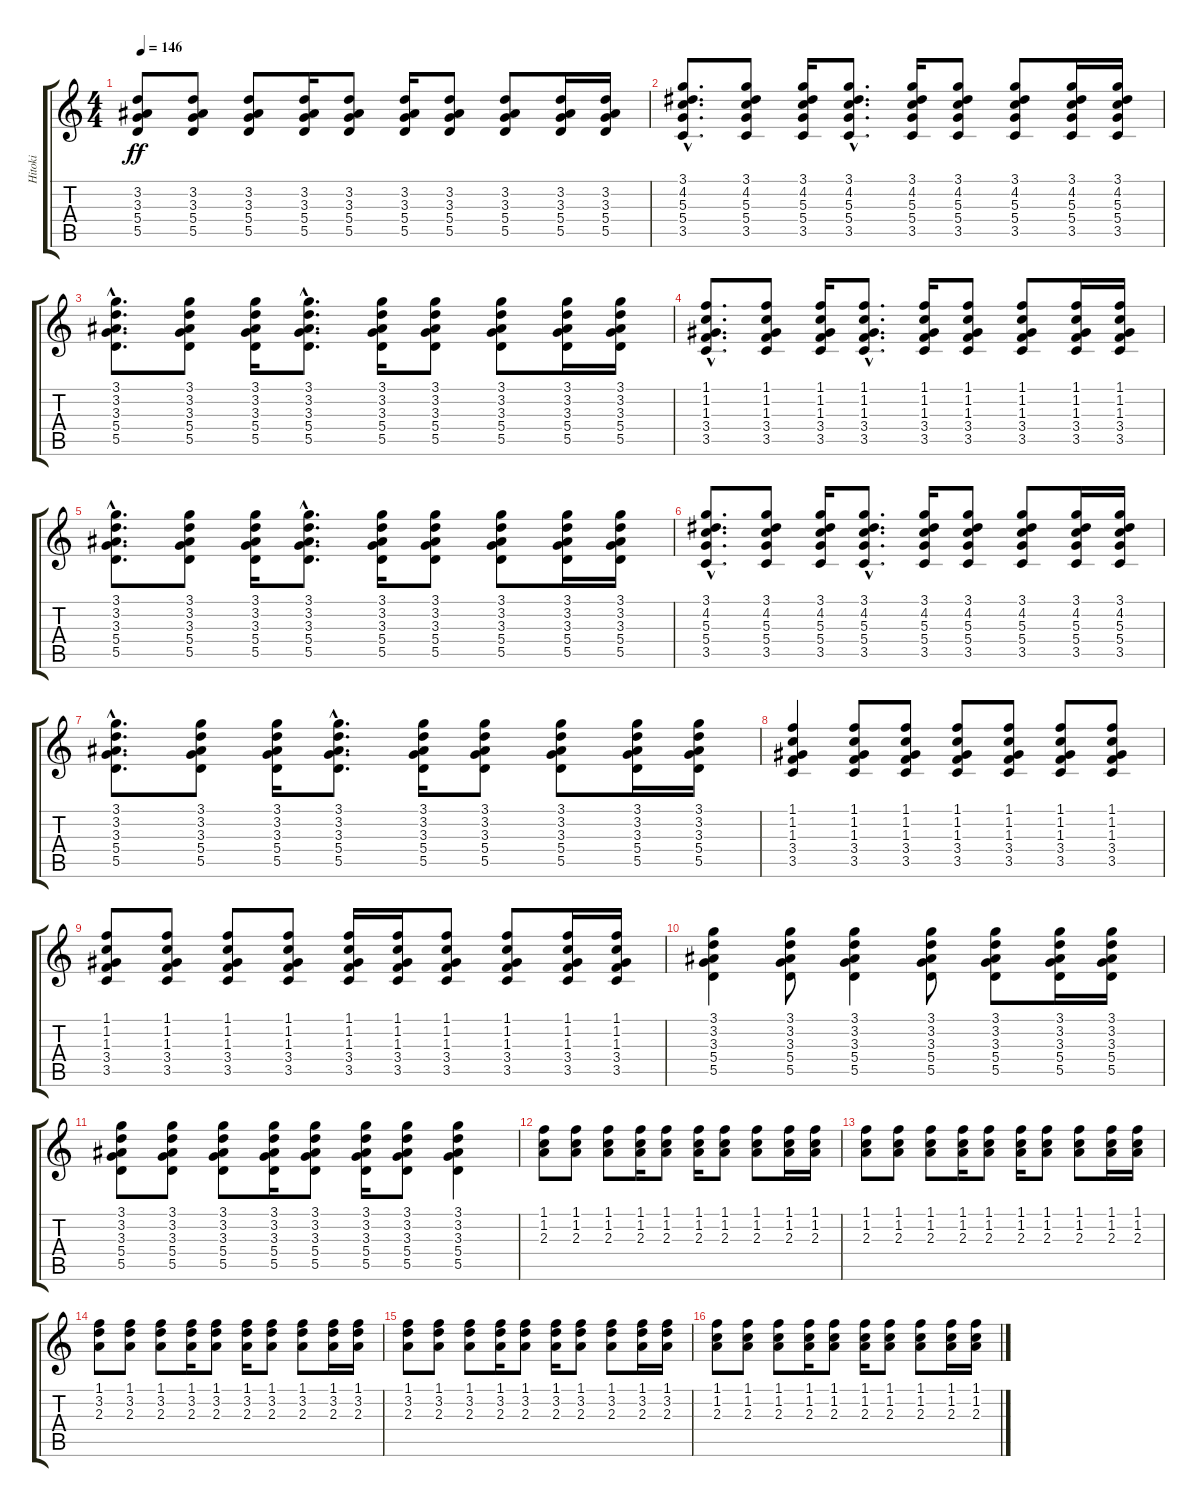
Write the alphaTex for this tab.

\track ("Hitoki " "Hitoki ") {instrument acousticguitarsteel}
\staff {score tabs}
\tuning (E4 B3 G3 D3 A2 E2) {hide}
\ts (4 4)
\tempo 146
\clef g2
\ks c
(3.2 3.3 5.4 5.5).8{dy ff} (3.2 3.3 5.4 5.5).8 (3.2 3.3 5.4 5.5).8 (3.2 3.3 5.4 5.5).16 (3.2 3.3 5.4 5.5).8 (3.2 3.3 5.4 5.5).16 (3.2 3.3 5.4 5.5).8 (3.2 3.3 5.4 5.5).8 (3.2 3.3 5.4 5.5).16 (3.2 3.3 5.4 5.5).16 |
(3.1{hac} 4.2{hac} 5.3{hac} 5.4{hac} 3.5{hac}).8{d} (3.1 4.2 5.3 5.4 3.5).8 (3.1 4.2 5.3 5.4 3.5).16 (3.1{hac} 4.2{hac} 5.3{hac} 5.4{hac} 3.5{hac}).8{d} (3.1 4.2 5.3 5.4 3.5).16 (3.1 4.2 5.3 5.4 3.5).8 (3.1 4.2 5.3 5.4 3.5).8 (3.1 4.2 5.3 5.4 3.5).16 (3.1 4.2 5.3 5.4 3.5).16 |
(3.1{hac} 3.2{hac} 3.3{hac} 5.4{hac} 5.5{hac}).8{d} (3.1 3.2 3.3 5.4 5.5).8 (3.1 3.2 3.3 5.4 5.5).16 (3.1{hac} 3.2{hac} 3.3{hac} 5.4{hac} 5.5{hac}).8{d} (3.1 3.2 3.3 5.4 5.5).16 (3.1 3.2 3.3 5.4 5.5).8 (3.1 3.2 3.3 5.4 5.5).8 (3.1 3.2 3.3 5.4 5.5).16 (3.1 3.2 3.3 5.4 5.5).16 |
(1.1{hac} 1.2{hac} 1.3{hac} 3.4{hac} 3.5{hac}).8{d} (1.1 1.2 1.3 3.4 3.5).8 (1.1 1.2 1.3 3.4 3.5).16 (1.1{hac} 1.2{hac} 1.3{hac} 3.4{hac} 3.5{hac}).8{d} (1.1 1.2 1.3 3.4 3.5).16 (1.1 1.2 1.3 3.4 3.5).8 (1.1 1.2 1.3 3.4 3.5).8 (1.1 1.2 1.3 3.4 3.5).16 (1.1 1.2 1.3 3.4 3.5).16 |
(3.1{hac} 3.2{hac} 3.3{hac} 5.4{hac} 5.5{hac}).8{d} (3.1 3.2 3.3 5.4 5.5).8 (3.1 3.2 3.3 5.4 5.5).16 (3.1{hac} 3.2{hac} 3.3{hac} 5.4{hac} 5.5{hac}).8{d} (3.1 3.2 3.3 5.4 5.5).16 (3.1 3.2 3.3 5.4 5.5).8 (3.1 3.2 3.3 5.4 5.5).8 (3.1 3.2 3.3 5.4 5.5).16 (3.1 3.2 3.3 5.4 5.5).16 |
(3.1{hac} 4.2{hac} 5.3{hac} 5.4{hac} 3.5{hac}).8{d} (3.1 4.2 5.3 5.4 3.5).8 (3.1 4.2 5.3 5.4 3.5).16 (3.1{hac} 4.2{hac} 5.3{hac} 5.4{hac} 3.5{hac}).8{d} (3.1 4.2 5.3 5.4 3.5).16 (3.1 4.2 5.3 5.4 3.5).8 (3.1 4.2 5.3 5.4 3.5).8 (3.1 4.2 5.3 5.4 3.5).16 (3.1 4.2 5.3 5.4 3.5).16 |
(3.1{hac} 3.2{hac} 3.3{hac} 5.4{hac} 5.5{hac}).8{d} (3.1 3.2 3.3 5.4 5.5).8 (3.1 3.2 3.3 5.4 5.5).16 (3.1{hac} 3.2{hac} 3.3{hac} 5.4{hac} 5.5{hac}).8{d} (3.1 3.2 3.3 5.4 5.5).16 (3.1 3.2 3.3 5.4 5.5).8 (3.1 3.2 3.3 5.4 5.5).8 (3.1 3.2 3.3 5.4 5.5).16 (3.1 3.2 3.3 5.4 5.5).16 |
(1.1 1.2 1.3 3.4 3.5).4 (1.1 1.2 1.3 3.4 3.5).8 (1.1 1.2 1.3 3.4 3.5).8 (1.1 1.2 1.3 3.4 3.5).8 (1.1 1.2 1.3 3.4 3.5).8 (1.1 1.2 1.3 3.4 3.5).8 (1.1 1.2 1.3 3.4 3.5).8 |
(1.1 1.2 1.3 3.4 3.5).8 (1.1 1.2 1.3 3.4 3.5).8 (1.1 1.2 1.3 3.4 3.5).8 (1.1 1.2 1.3 3.4 3.5).8 (1.1 1.2 1.3 3.4 3.5).16 (1.1 1.2 1.3 3.4 3.5).16 (1.1 1.2 1.3 3.4 3.5).8 (1.1 1.2 1.3 3.4 3.5).8 (1.1 1.2 1.3 3.4 3.5).16 (1.1 1.2 1.3 3.4 3.5).16 |
(3.1 3.2 3.3 5.4 5.5).4 (3.1 3.2 3.3 5.4 5.5).8 (3.1 3.2 3.3 5.4 5.5).4 (3.1 3.2 3.3 5.4 5.5).8 (3.1 3.2 3.3 5.4 5.5).8 (3.1 3.2 3.3 5.4 5.5).16 (3.1 3.2 3.3 5.4 5.5).16 |
(3.1 3.2 3.3 5.4 5.5).8 (3.1 3.2 3.3 5.4 5.5).8 (3.1 3.2 3.3 5.4 5.5).8 (3.1 3.2 3.3 5.4 5.5).16 (3.1 3.2 3.3 5.4 5.5).8 (3.1 3.2 3.3 5.4 5.5).16 (3.1 3.2 3.3 5.4 5.5).8 (3.1 3.2 3.3 5.4 5.5).4 |
(1.1 1.2 2.3).8 (1.1 1.2 2.3).8 (1.1 1.2 2.3).8 (1.1 1.2 2.3).16 (1.1 1.2 2.3).8 (1.1 1.2 2.3).16 (1.1 1.2 2.3).8 (1.1 1.2 2.3).8 (1.1 1.2 2.3).16 (1.1 1.2 2.3).16 |
(1.1 1.2 2.3).8 (1.1 1.2 2.3).8 (1.1 1.2 2.3).8 (1.1 1.2 2.3).16 (1.1 1.2 2.3).8 (1.1 1.2 2.3).16 (1.1 1.2 2.3).8 (1.1 1.2 2.3).8 (1.1 1.2 2.3).16 (1.1 1.2 2.3).16 |
(1.1 3.2 2.3).8 (1.1 3.2 2.3).8 (1.1 3.2 2.3).8 (1.1 3.2 2.3).16 (1.1 3.2 2.3).8 (1.1 3.2 2.3).16 (1.1 3.2 2.3).8 (1.1 3.2 2.3).8 (1.1 3.2 2.3).16 (1.1 3.2 2.3).16 |
(1.1 3.2 2.3).8 (1.1 3.2 2.3).8 (1.1 3.2 2.3).8 (1.1 3.2 2.3).16 (1.1 3.2 2.3).8 (1.1 3.2 2.3).16 (1.1 3.2 2.3).8 (1.1 3.2 2.3).8 (1.1 3.2 2.3).16 (1.1 3.2 2.3).16 |
(1.1 1.2 2.3).8 (1.1 1.2 2.3).8 (1.1 1.2 2.3).8 (1.1 1.2 2.3).16 (1.1 1.2 2.3).8 (1.1 1.2 2.3).16 (1.1 1.2 2.3).8 (1.1 1.2 2.3).8 (1.1 1.2 2.3).16 (1.1 1.2 2.3).16
